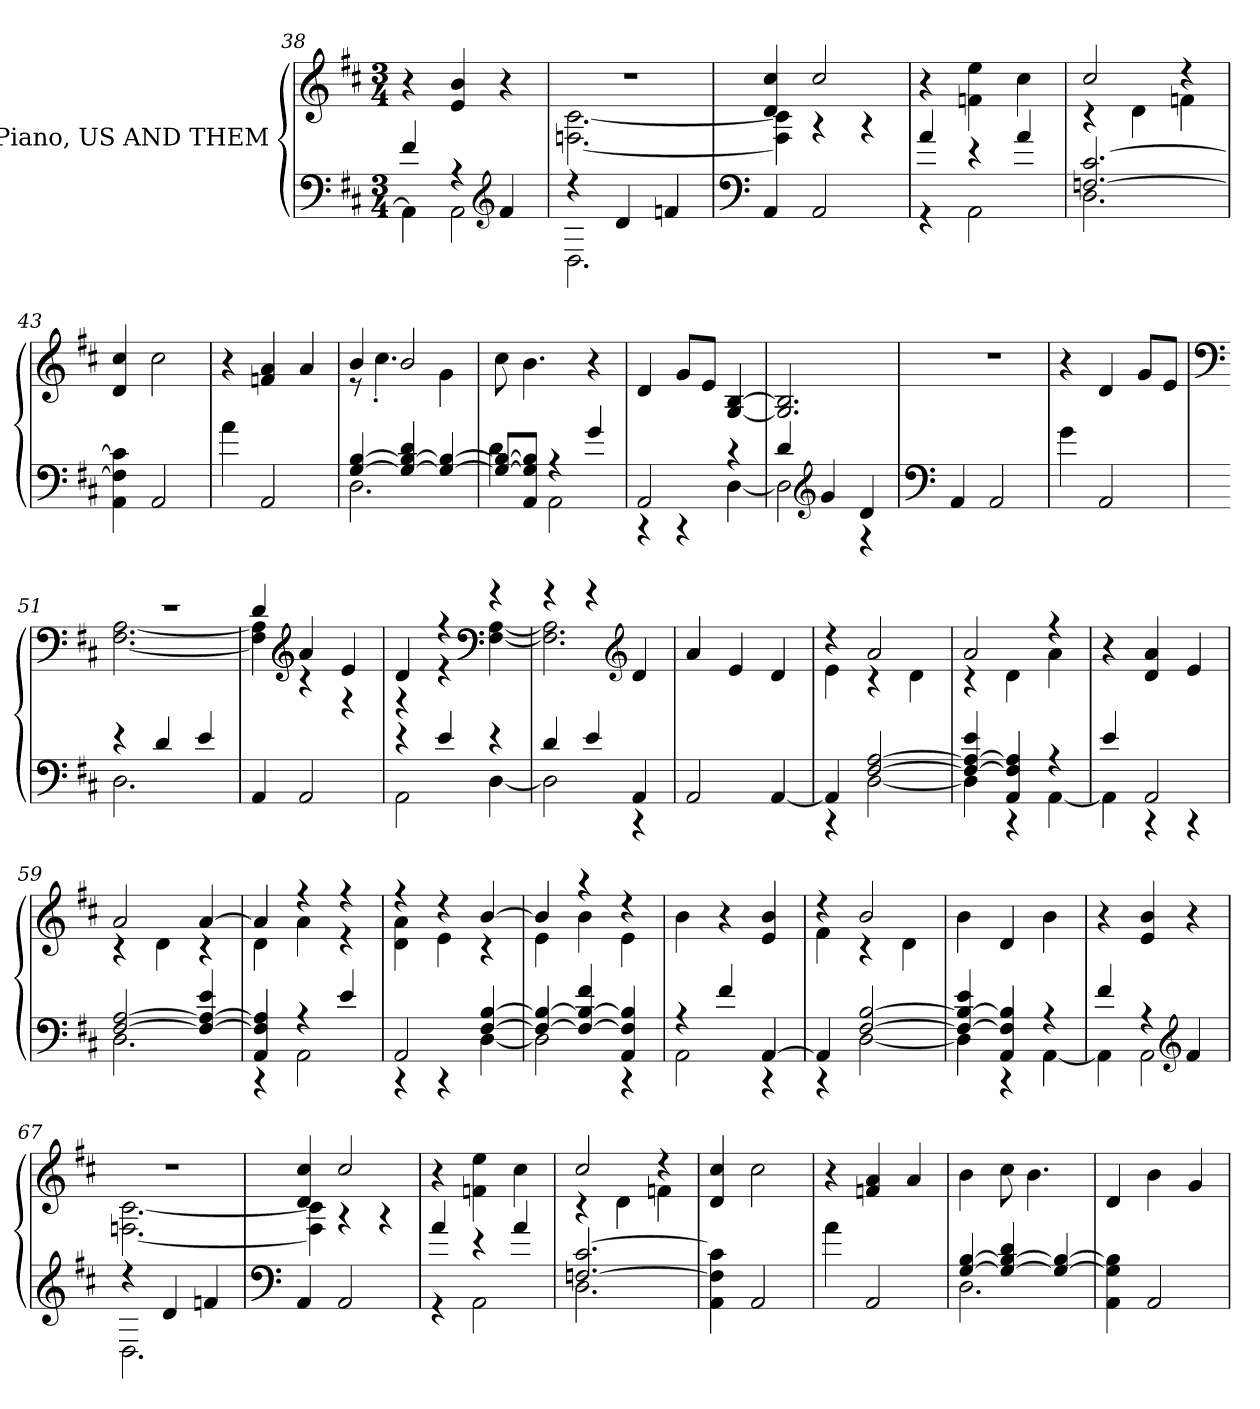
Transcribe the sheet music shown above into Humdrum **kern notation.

**kern	**kern
*part1	*part1
*staff2	*staff1
*I"Piano, US AND THEM	*
!!LO:LB:g=z
*clefF4	*clefG2
*k[f#c#]	*k[f#c#]
*M3/4	*M3/4
=38	=38
*^	*
4f#/	4AA\]	4r
4r	2AA\	4e/ 4b/
*clefG2	*	*
4f#/	.	4r
=39	=39	=39
*	*	*^
4r	2.D\	2.r	[2.Fn\ [2.c#\
4d/	.	.	.
4fn/	.	.	.
*v	*v	*	*
=40	=40	=40
*clefF4	*	*
4AA/	4d/ 4cc#/	4F\] 4c#\]
2AA/	2cc#/	4r
.	.	4r
*	*v	*v
=41	=41
*^	*
4a/	4r	4r
4r	2AA\	4fn\ 4ee\
4a/	.	4cc#\
=42	=42	=42
*	*	*^
[2.Fn/ [2.c#/	2.D\	2cc#/	4r
.	.	.	4d\
.	.	4r	4fn\
*v	*v	*	*
*	*v	*v
=43	=43
4AA\ 4F\] 4c#\]	4d/ 4cc#/
2AA/	2cc#\
=44	=44
4a\	4r
2AA/	4fn/ 4a/
.	4a/
=45	=45
*^	*^
[4G/ [4B/	2.D\	4b/	8r
.	.	.	4.cc#'\
4G/_ 4B/_ 4d/	.	2b/	.
4G/_ 4B/_	.	.	4g\
*	*	*v	*v
!!LO:LB:g=z
=46	=46	=46
8G/_ 8B/_L	4d\	8cc#\
8AA/ 8G/] 8B/]J	.	4.b\
4r	2AA\	.
4g/	.	4r
=47	=47	=47
2AA/	4r	4d/
.	4r	8g/L
.	.	8e/J
4r	[4D\	[4G/ [4B/
=48	=48	=48
4d/	2D\]	2.G/] 2.B/]
*clefG2	*	*
4g/	.	.
4d/	4r	.
*v	*v	*
=49	=49
*clefF4	*
4AA/	2.r
2AA/	.
=50	=50
4g\	4r
2AA/	4d/
.	8g/L
.	8e/J
=51	=51
*	*clefF4
*^	*^
4r	2.D\	2.r	[2.F#\ [2.A\
4d/	.	.	.
4e/	.	.	.
*v	*v	*	*
=52	=52	=52
4AA/	4d/	4F#\] 4A\]
*	*clefG2	*
2AA/	4a/	4r
.	4e/	4r
!!LO:PB:g=z	!!
=53	=53	=53
*^	*	*
4r	2AA\	4d/	4r
4e/	.	4r	4r
*	*	*clefF4	*
4r	[4D\	4r	[4F#\ [4A\
=54	=54	=54	=54
4d/	2D\]	4r	2.F#\] 2.A\]
4e/	.	4r	.
*	*	*clefG2	*
4AA/	4r	4d/	.
*v	*v	*	*
*	*v	*v
=55	=55
2AA/	4a/
.	4e/
[4AA/	4d/
=56	=56
*^	*^
4AA/]	4r	4r	4e\
[2F#/ [2A/	[2D\	2a/	4r
.	.	.	4d\
=57	=57	=57	=57
4F#/_ 4A/_ 4e/	4D\]	2a/	4r
4AA/ 4F#/] 4A/]	4r	.	4d\
4r	[4AA\	4r	4a\
*	*	*v	*v
=58	=58	=58
4e/	4AA\]	4r
2AA/	4r	4d/ 4a/
.	4r	4e/
=59	=59	=59
*	*	*^
[2F#/ [2A/	2.D\	2a/	4r
.	.	.	4d\
4F#/_ 4A/_ 4e/	.	[4a/	4r
=60	=60	=60	=60
4AA/ 4F#/] 4A/]	4r	4a/]	4d\
4r	2AA\	4r	4a\
4e/	.	4r	4r
=61	=61	=61	=61
2AA/	4r	4r	4d\ 4a\
.	4r	4r	4e\
[4F#/ [4B/	[4D\	[4b/	4r
!!LO:LB:g=z	!!
=62	=62	=62	=62
4F#/_ 4B/_	2D\]	4b/]	4e\
4F#/_ 4B/_ 4f#/	.	4r	4b\
4AA/ 4F#/] 4B/]	4r	4r	4e\
*	*	*v	*v
=63	=63	=63
4r	2AA\	4b\
4f#/	.	4r
[4AA/	4r	4e/ 4b/
=64	=64	=64
*	*	*^
4AA/]	4r	4r	4f#\
[2F#/ [2B/	[2D\	2b/	4r
.	.	.	4d\
*	*	*v	*v
=65	=65	=65
4F#/_ 4B/_ 4e/	4D\]	4b\
4AA/ 4F#/] 4B/]	4r	4d/
4r	[4AA\	4b\
=66	=66	=66
4f#/	4AA\]	4r
4r	2AA\	4e/ 4b/
*clefG2	*	*
4f#/	.	4r
=67	=67	=67
*	*	*^
4r	2.D\	2.r	[2.Fn\ [2.c#\
4d/	.	.	.
4fn/	.	.	.
*v	*v	*	*
=68	=68	=68
*clefF4	*	*
4AA/	4d/ 4cc#/	4F\] 4c#\]
2AA/	2cc#/	4r
.	.	4r
*	*v	*v
=69	=69
*^	*
4a/	4r	4r
4r	2AA\	4fn\ 4ee\
4a/	.	4cc#\
!!LO:LB:g=z
=70	=70	=70
*	*	*^
[2.Fn/ [2.c#/	2.D\	2cc#/	4r
.	.	.	4d\
.	.	4r	4fn\
*v	*v	*	*
*	*v	*v
=71	=71
4AA\ 4F\] 4c#\]	4d/ 4cc#/
2AA/	2cc#\
=72	=72
4a\	4r
2AA/	4fn/ 4a/
.	4a/
=73	=73
*^	*
[4G/ [4B/	2.D\	4b\
4G/_ 4B/_ 4d/	.	8cc#\
.	.	4.b\
4G/_ 4B/_	.	.
*v	*v	*
=74	=74
4AA\ 4G\] 4B\]	4d/
2AA/	4b\
.	4g/
=	=
*-	*-
